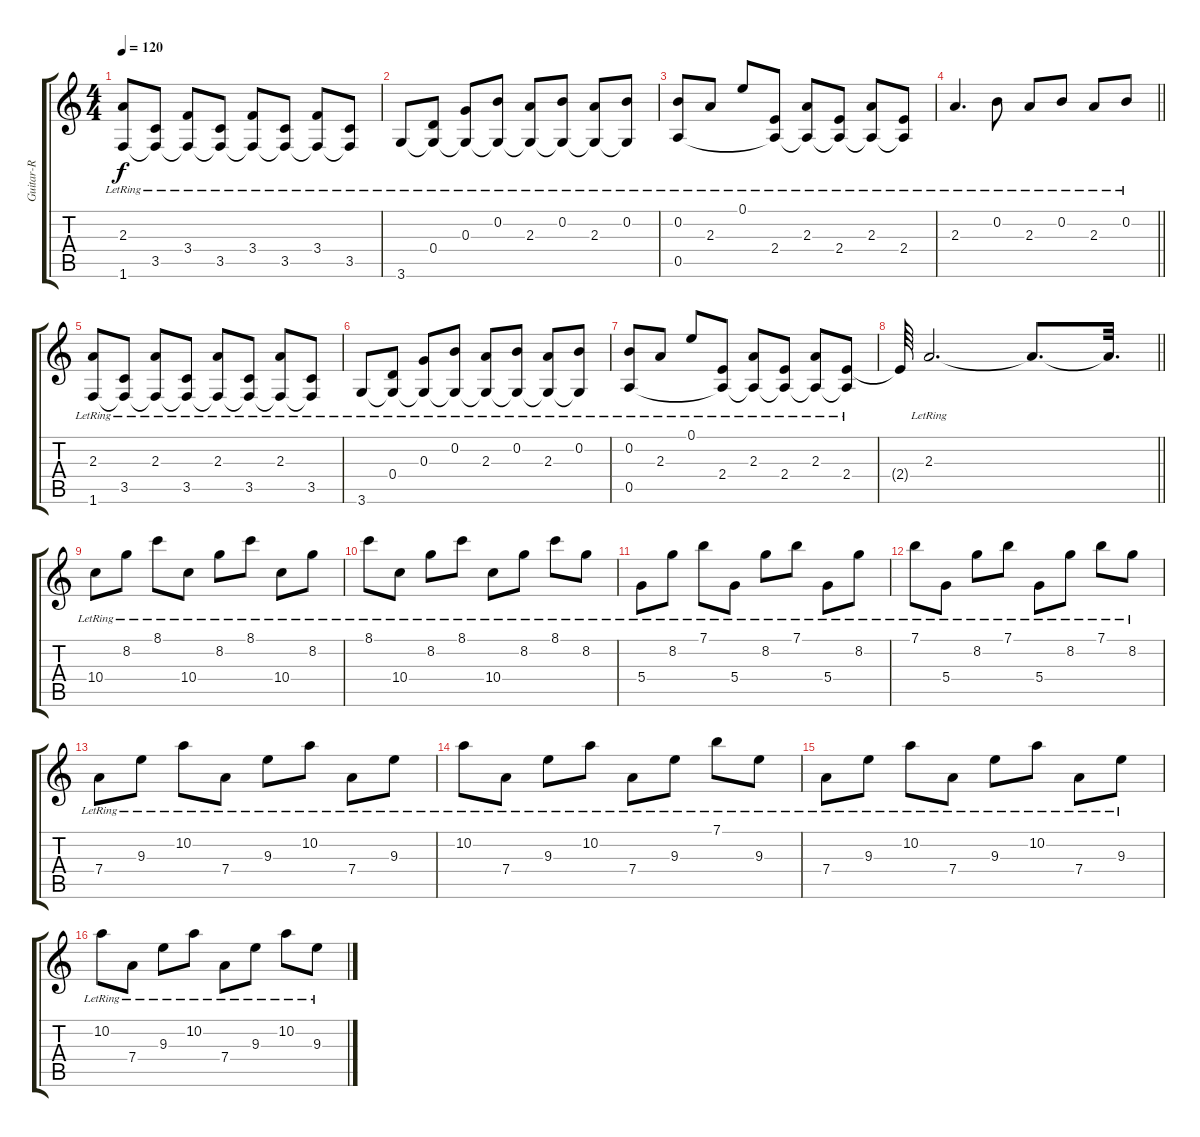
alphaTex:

\track ("Guitar-R" "Guitar-R") {instrument acousticguitarnylon}
\staff {score tabs}
\tuning (E4 B3 G3 D3 A2 E2) {hide}
\ts (4 4)
\section ("" "")
\tempo 120
\clef g2
\ks c
(2.3{lr} 1.6{lr}).8{dy f} (3.5{lr} 1.6{t}).8 (3.4{lr} 1.6{t}).8 (3.5{lr} 1.6{t}).8 (3.4{lr} 1.6{t}).8 (3.5{lr} 1.6{t}).8 (3.4{lr} 1.6{t}).8 (3.5{lr} 1.6{t}).8 |
3.6{lr}.8 (0.4{lr} 3.6{t}).8 (0.3{lr} 3.6{t}).8 (0.2{lr} 3.6{t}).8 (2.3{lr} 3.6{t}).8 (0.2{lr} 3.6{t}).8 (2.3{lr} 3.6{t}).8 (0.2{lr} 3.6{t}).8 |
(0.2{lr} 0.5{lr}).8 2.3{lr}.8 0.1{lr}.8 (2.4{lr} 0.5{t}).8 (2.3{lr} 0.5{t}).8 (2.4{lr} 0.5{t}).8 (2.3{lr} 0.5{t}).8 (2.4{lr} 0.5{t}).8 |
\barLineRight lightlight
2.3{lr}.4{d} 0.2{lr}.8 2.3{lr}.8 0.2{lr}.8 2.3{lr}.8 0.2{lr}.8 |
\section ("" "")
(2.3{lr} 1.6{lr}).8 (3.5{lr} 1.6{t}).8 (2.3{lr} 1.6{t}).8 (3.5{lr} 1.6{t}).8 (2.3{lr} 1.6{t}).8 (3.5{lr} 1.6{t}).8 (2.3{lr} 1.6{t}).8 (3.5{lr} 1.6{t}).8 |
3.6{lr}.8 (0.4{lr} 3.6{t}).8 (0.3{lr} 3.6{t}).8 (0.2{lr} 3.6{t}).8 (2.3{lr} 3.6{t}).8 (0.2{lr} 3.6{t}).8 (2.3{lr} 3.6{t}).8 (0.2{lr} 3.6{t}).8 |
(0.2{lr} 0.5{lr}).8 2.3{lr}.8 0.1{lr}.8 (2.4{lr} 0.5{t}).8 (2.3{lr} 0.5{t}).8 (2.4{lr} 0.5{t}).8 (2.3{lr} 0.5{t}).8 (2.4{lr} 0.5{t}).8 |
\barLineRight lightlight
2.4{t}.64 2.3{lr}.2{d} 2.3{t}.8{d} 2.3{t}.32{d} |
\section ("" "")
10.4{lr}.8 8.2{lr}.8 8.1{lr}.8 10.4{lr}.8 8.2{lr}.8 8.1{lr}.8 10.4{lr}.8 8.2{lr}.8 |
8.1{lr}.8 10.4{lr}.8 8.2{lr}.8 8.1{lr}.8 10.4{lr}.8 8.2{lr}.8 8.1{lr}.8 8.2{lr}.8 |
5.4{lr}.8 8.2{lr}.8 7.1{lr}.8 5.4{lr}.8 8.2{lr}.8 7.1{lr}.8 5.4{lr}.8 8.2{lr}.8 |
7.1{lr}.8 5.4{lr}.8 8.2{lr}.8 7.1{lr}.8 5.4{lr}.8 8.2{lr}.8 7.1{lr}.8 8.2{lr}.8 |
7.4{lr}.8 9.3{lr}.8 10.2{lr}.8 7.4{lr}.8 9.3{lr}.8 10.2{lr}.8 7.4{lr}.8 9.3{lr}.8 |
10.2{lr}.8 7.4{lr}.8 9.3{lr}.8 10.2{lr}.8 7.4{lr}.8 9.3{lr}.8 7.1{lr}.8 9.3{lr}.8 |
7.4{lr}.8 9.3{lr}.8 10.2{lr}.8 7.4{lr}.8 9.3{lr}.8 10.2{lr}.8 7.4{lr}.8 9.3{lr}.8 |
10.2{lr}.8 7.4{lr}.8 9.3{lr}.8 10.2{lr}.8 7.4{lr}.8 9.3{lr}.8 10.2{lr}.8 9.3{lr}.8
